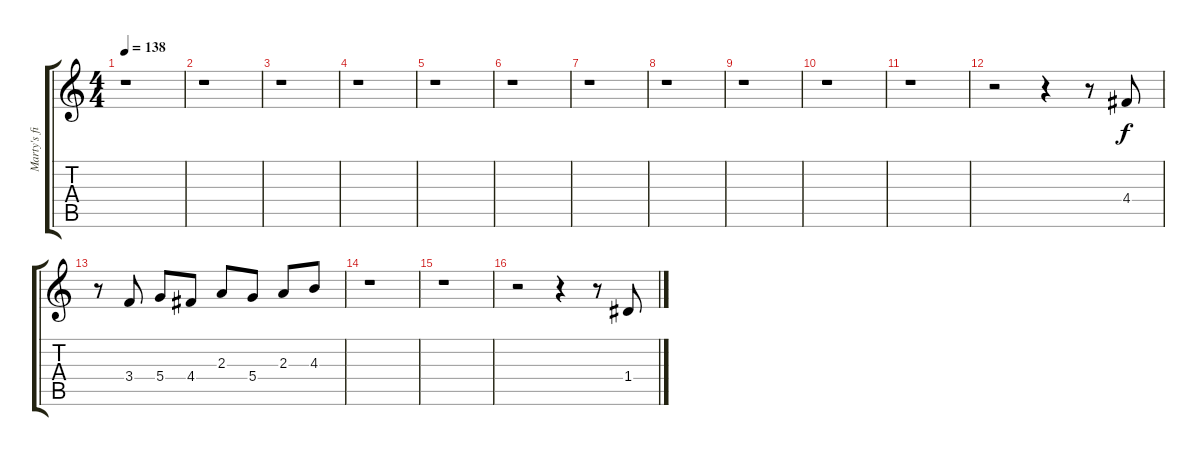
\track ("Marty's fills" "Marty's fi") {instrument distortionguitar}
\staff {score tabs}
\tuning (E4 B3 G3 D3 A2 E2) {hide}
\ts (4 4)
\tempo 138
\clef g2
\ks c
r.1{dy f} |
r.1 |
r.1 |
r.1 |
r.1 |
r.1 |
r.1 |
r.1 |
r.1 |
r.1 |
r.1 |
r.2 r.4 r.8 4.4.8 |
r.8 3.4.8 5.4.8 4.4.8 2.3.8 5.4.8 2.3.8 4.3.8 |
r.1 |
r.1 |
r.2 r.4 r.8 1.4.8
